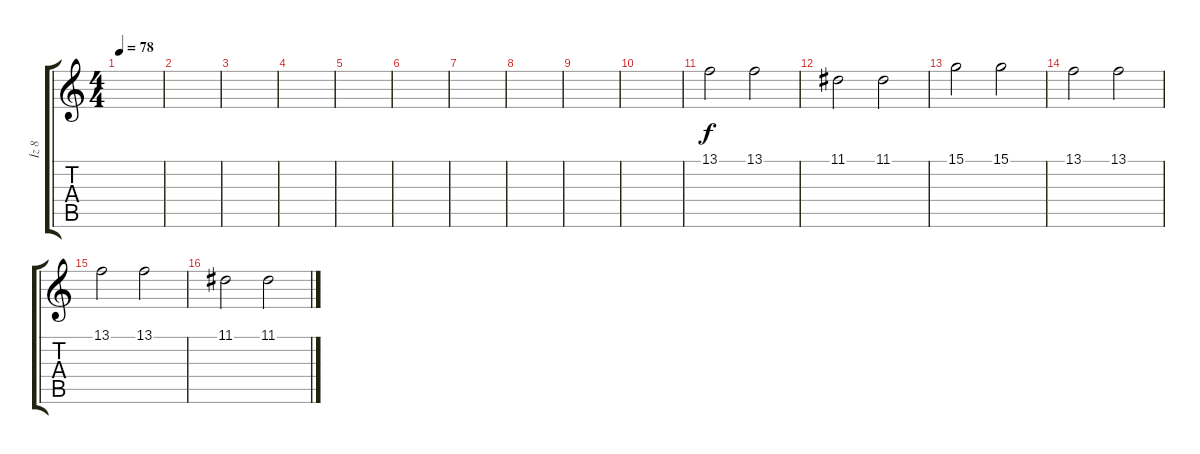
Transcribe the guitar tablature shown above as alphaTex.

\track ("İz 8" "İz 8") {instrument viola}
\staff {score tabs}
\tuning (E4 B3 G3 D3 A2 E2) {hide}
\ts (4 4)
\tempo 78
\clef g2
\ks c
|
|
|
|
|
|
|
|
|
|
13.1.2 13.1.2 |
11.1.2 11.1.2 |
15.1.2 15.1.2 |
13.1.2 13.1.2 |
13.1.2 13.1.2 |
11.1.2 11.1.2
